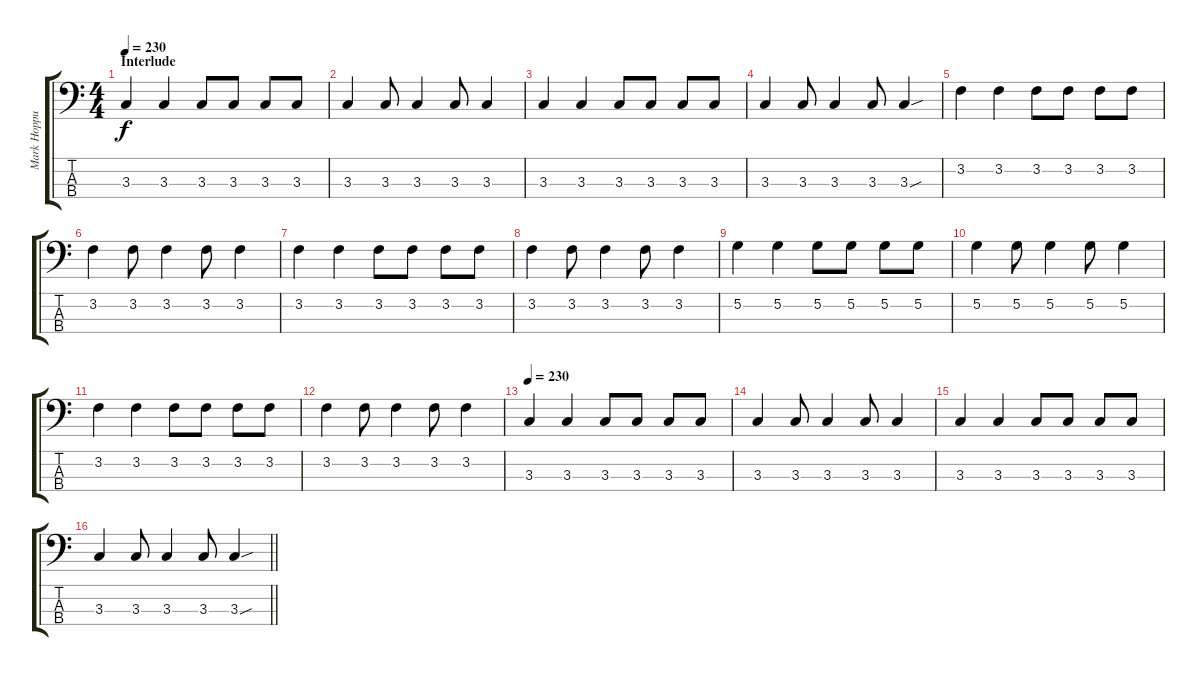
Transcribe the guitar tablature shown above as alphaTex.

\track ("Mark Hoppus - Bass" "Mark Hoppu") {instrument electricbasspick}
\staff {score tabs}
\tuning (G2 D2 A1 E1) {hide}
\ts (4 4)
\section ("" "Interlude")
\tempo 230
\clef f4
\ks c
3.3.4{dy f} 3.3.4 3.3.8 3.3.8 3.3.8 3.3.8 |
3.3.4 3.3.8 3.3.4 3.3.8 3.3.4 |
3.3.4 3.3.4 3.3.8 3.3.8 3.3.8 3.3.8 |
3.3.4 3.3.8 3.3.4 3.3.8 3.3{sou}.4 |
3.2.4 3.2.4 3.2.8 3.2.8 3.2.8 3.2.8 |
3.2.4 3.2.8 3.2.4 3.2.8 3.2.4 |
3.2.4 3.2.4 3.2.8 3.2.8 3.2.8 3.2.8 |
3.2.4 3.2.8 3.2.4 3.2.8 3.2.4 |
5.2.4 5.2.4 5.2.8 5.2.8 5.2.8 5.2.8 |
5.2.4 5.2.8 5.2.4 5.2.8 5.2.4 |
3.2.4 3.2.4 3.2.8 3.2.8 3.2.8 3.2.8 |
3.2.4 3.2.8 3.2.4 3.2.8 3.2.4 |
\tempo 230
3.3.4 3.3.4 3.3.8 3.3.8 3.3.8 3.3.8 |
3.3.4 3.3.8 3.3.4 3.3.8 3.3.4 |
3.3.4 3.3.4 3.3.8 3.3.8 3.3.8 3.3.8 |
\barLineRight lightlight
3.3.4 3.3.8 3.3.4 3.3.8 3.3{sou}.4
